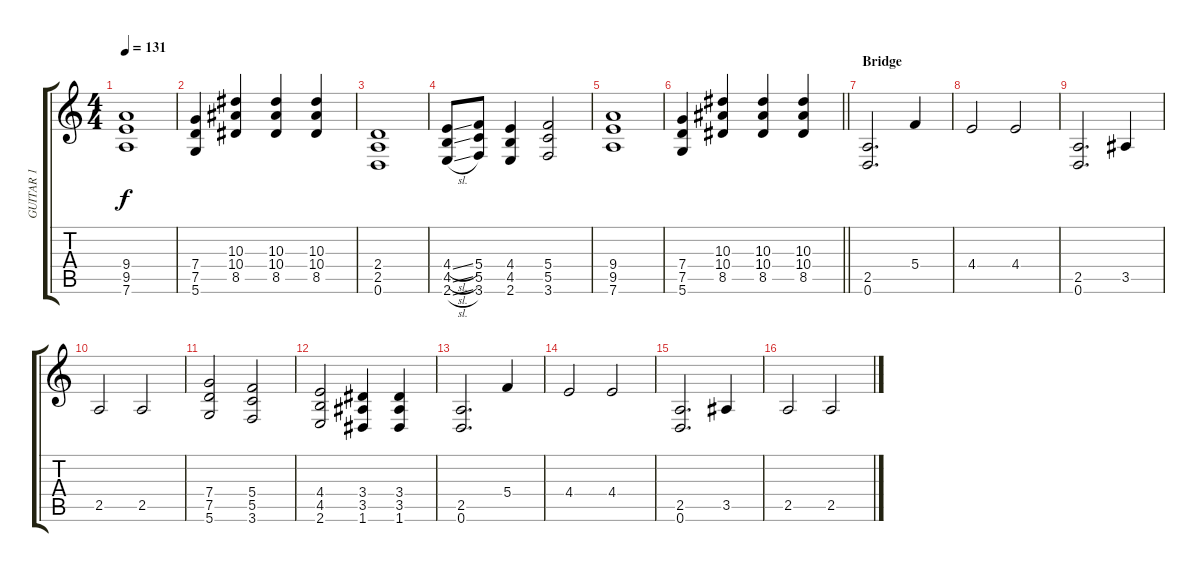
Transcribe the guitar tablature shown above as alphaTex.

\track ("GUITAR 1" "GUITAR 1") {instrument overdrivenguitar}
\staff {score tabs}
\tuning (D4 A3 F3 C3 G2 D2) {hide}
\ts (4 4)
\tempo 131
\clef g2
\ks c
(9.4 9.5 7.6).1{dy f} |
(7.4 7.5 5.6).4 (10.3 10.4 8.5).4 (10.3 10.4 8.5).4 (10.3 10.4 8.5).4 |
(2.4 2.5 0.6).1 |
(4.4{sl} 4.5{sl} 2.6{sl}).8 (5.4 5.5 3.6).8 (4.4 4.5 2.6).4 (5.4 5.5 3.6).2 |
(9.4 9.5 7.6).1 |
\barLineRight lightlight
(7.4 7.5 5.6).4 (10.3 10.4 8.5).4 (10.3 10.4 8.5).4 (10.3 10.4 8.5).4 |
\section ("" "Bridge")
(2.5 0.6).2{d} 5.4.4 |
4.4.2 4.4.2 |
(2.5 0.6).2{d} 3.5.4 |
2.5.2 2.5.2 |
(7.4 7.5 5.6).2 (5.4 5.5 3.6).2 |
(4.4 4.5 2.6).2 (3.4 3.5 1.6).4 (3.4 3.5 1.6).4 |
(2.5 0.6).2{d} 5.4.4 |
4.4.2 4.4.2 |
(2.5 0.6).2{d} 3.5.4 |
2.5.2 2.5.2
